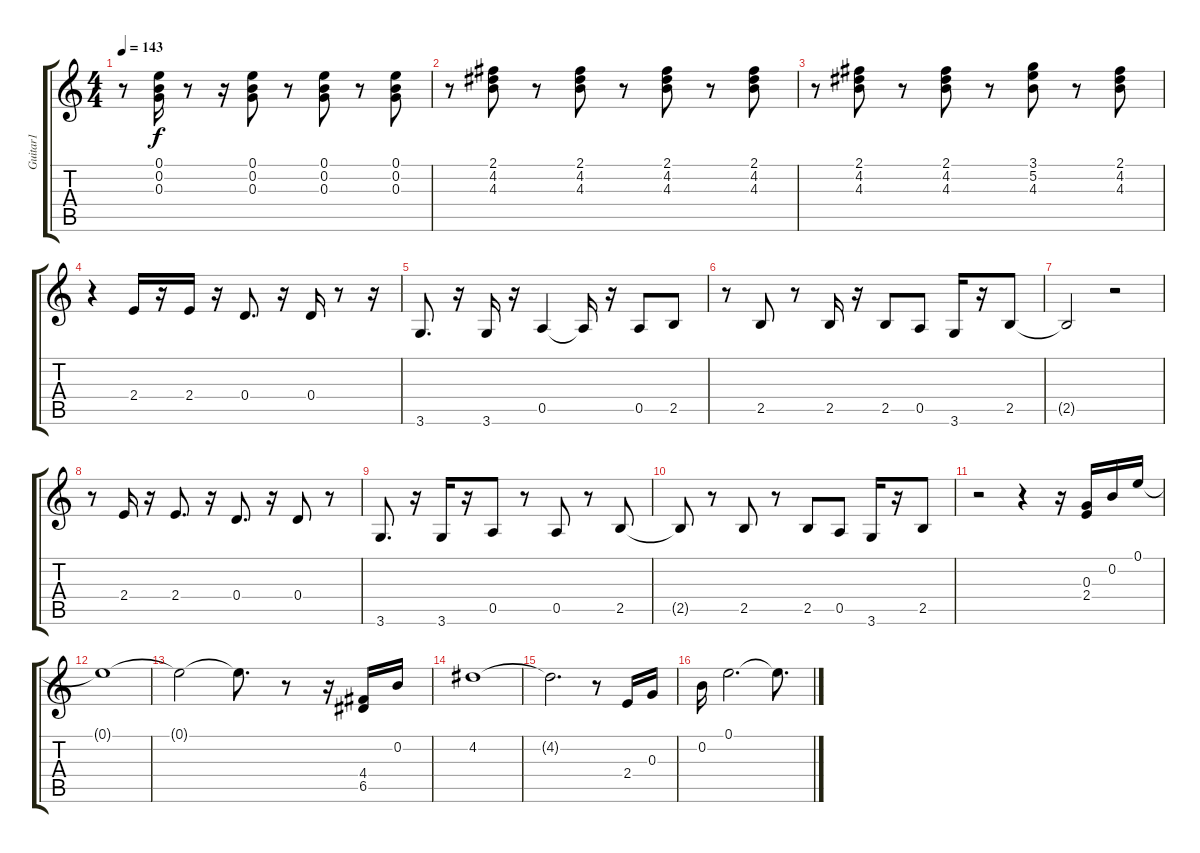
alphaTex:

\track ("Guitar1" "Guitar1") {instrument overdrivenguitar}
\staff {score tabs}
\tuning (E4 B3 G3 D3 A2 E2) {hide}
\ts (4 4)
\tempo 143
\clef g2
\ks c
r.8{dy f} (0.1 0.2 0.3).16 r.8 r.16 (0.1 0.2 0.3).8 r.8 (0.1 0.2 0.3).8 r.8 (0.1 0.2 0.3).8 |
r.8 (2.1 4.2 4.3).8 r.8 (2.1 4.2 4.3).8 r.8 (2.1 4.2 4.3).8 r.8 (2.1 4.2 4.3).8 |
r.8 (2.1 4.2 4.3).8 r.8 (2.1 4.2 4.3).8 r.8 (3.1 5.2 4.3).8 r.8 (2.1 4.2 4.3).8 |
r.4 2.4.16 r.16 2.4.16 r.16 0.4.8{d} r.16 0.4.16 r.8 r.16 |
3.6.8{d} r.16 3.6.16 r.16 0.5.4 0.5{t}.16 r.16 0.5.8 2.5.8 |
r.8 2.5.8 r.8 2.5.16 r.16 2.5.8 0.5.8 3.6.16 r.16 2.5.8 |
2.5{t}.2 r.2 |
r.8 2.4.16 r.16 2.4.8{d} r.16 0.4.8{d} r.16 0.4.8 r.8 |
3.6.8{d} r.16 3.6.16 r.16 0.5.8 r.8 0.5.8 r.8 2.5.8 |
2.5{t}.8 r.8 2.5.8 r.8 2.5.8 0.5.8 3.6.16 r.16 2.5.8 |
r.2 r.4 r.16 (0.3 2.4).16 0.2.16 0.1.16 |
0.1{t}.1 |
0.1{t}.2 0.1{t}.8{d} r.8 r.16 (4.4 6.5).16 0.2.16 |
4.2.1 |
4.2{t}.2{d} r.8 2.4.16 0.3.16 |
0.2.16 0.1.2{d} 0.1{t}.8{d}
